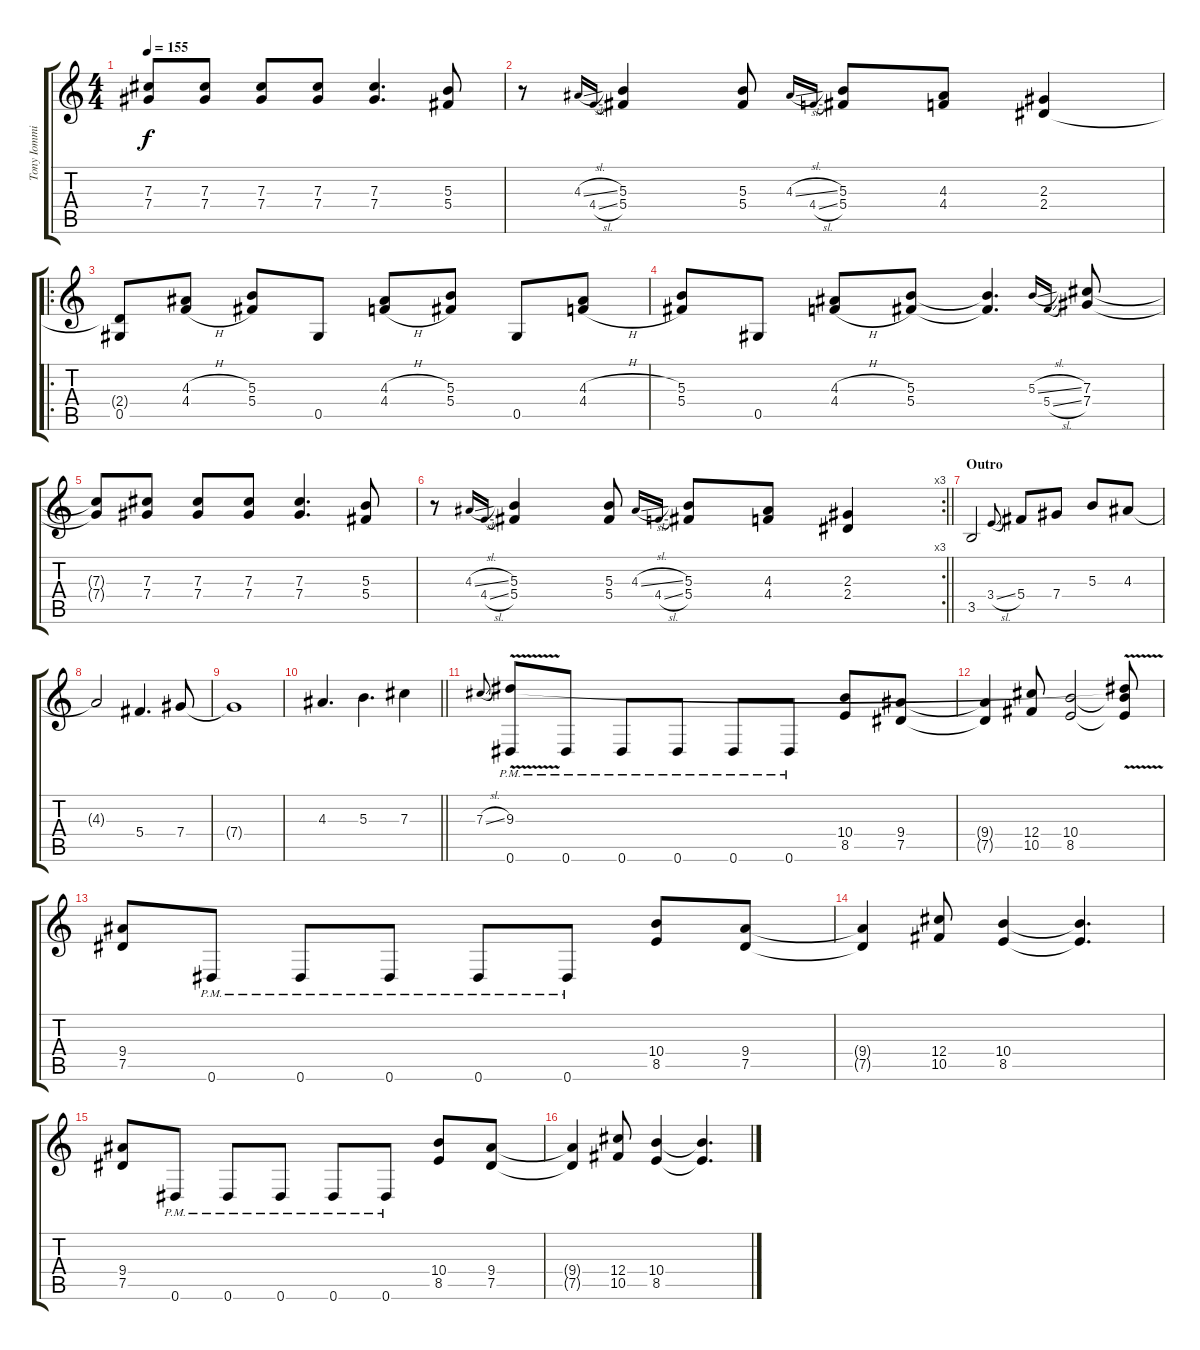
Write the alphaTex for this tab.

\track ("Tony Iommi" "Tony Iommi") {instrument distortionguitar}
\staff {score tabs}
\tuning (Eb4 Bb3 Gb3 Db3 Ab2 Eb2) {hide}
\ts (4 4)
\tempo 155
\clef g2
\ks c
(7.3{t} 7.4{t}).8{dy f} (7.3 7.4).8 (7.3 7.4).8 (7.3 7.4).8 (7.3 7.4).4{d} (5.3 5.4).8 |
r.8 4.3{sl}.16{gr onbeat} 4.4{sl}.16{gr onbeat} (5.3 5.4).4 (5.3 5.4).8 4.3{sl}.16{gr onbeat} 4.4{sl}.16{gr onbeat} (5.3 5.4).8 (4.3 4.4).8 (2.3 2.4).4 |
\ro
(2.4{t} 0.5).8 (4.3{h} 4.4{h}).8 (5.3 5.4).8 0.5.8 (4.3{h} 4.4{h}).8 (5.3 5.4).8 0.5.8 (4.3{h} 4.4{h}).8 |
(5.3 5.4).8 0.5.8 (4.3{h} 4.4{h}).8 (5.3 5.4).8 (5.3{t} 5.4{t}).4{d} 5.3{sl}.16{gr onbeat} 5.4{sl}.16{gr onbeat} (7.3 7.4).8 |
(7.3{t} 7.4{t}).8 (7.3 7.4).8 (7.3 7.4).8 (7.3 7.4).8 (7.3 7.4).4{d} (5.3 5.4).8 |
\rc 3
\barLineRight lightlight
r.8 4.3{sl}.16{gr onbeat} 4.4{sl}.16{gr onbeat} (5.3 5.4).4 (5.3 5.4).8 4.3{sl}.16{gr onbeat} 4.4{sl}.16{gr onbeat} (5.3 5.4).8 (4.3 4.4).8 (2.3 2.4).4 |
\section ("" "Outro")
3.5.2 3.4{sl}.8{gr onbeat} 5.4.8 7.4.8 5.3.8 4.3.8 |
4.3{t}.2 5.4.4{d} 7.4.8 |
7.4{t}.1 |
\barLineRight lightlight
4.3.4{d} 5.3.4{d} 7.3.4 |
7.3{sl}.8{gr onbeat} (9.3{v} 0.6{pm}).8 0.6{pm}.8 0.6{pm}.8 0.6{pm}.8 0.6{pm}.8 0.6{pm}.8 (10.4 8.5).8 (9.4 7.5).8 |
(9.4{t} 7.5{t}).4 (12.4 10.5).8 (10.4 8.5).2 (9.3{v t} 10.4{t} 8.5{t}).8 |
(9.4 7.5).8 0.6{pm}.8 0.6{pm}.8 0.6{pm}.8 0.6{pm}.8 0.6{pm}.8 (10.4 8.5).8 (9.4 7.5).8 |
(9.4{t} 7.5{t}).4 (12.4 10.5).8 (10.4 8.5).4 (10.4{t} 8.5{t}).4{d} |
(9.4 7.5).8 0.6{pm}.8 0.6{pm}.8 0.6{pm}.8 0.6{pm}.8 0.6{pm}.8 (10.4 8.5).8 (9.4 7.5).8 |
(9.4{t} 7.5{t}).4 (12.4 10.5).8 (10.4 8.5).4 (10.4{t} 8.5{t}).4{d}
